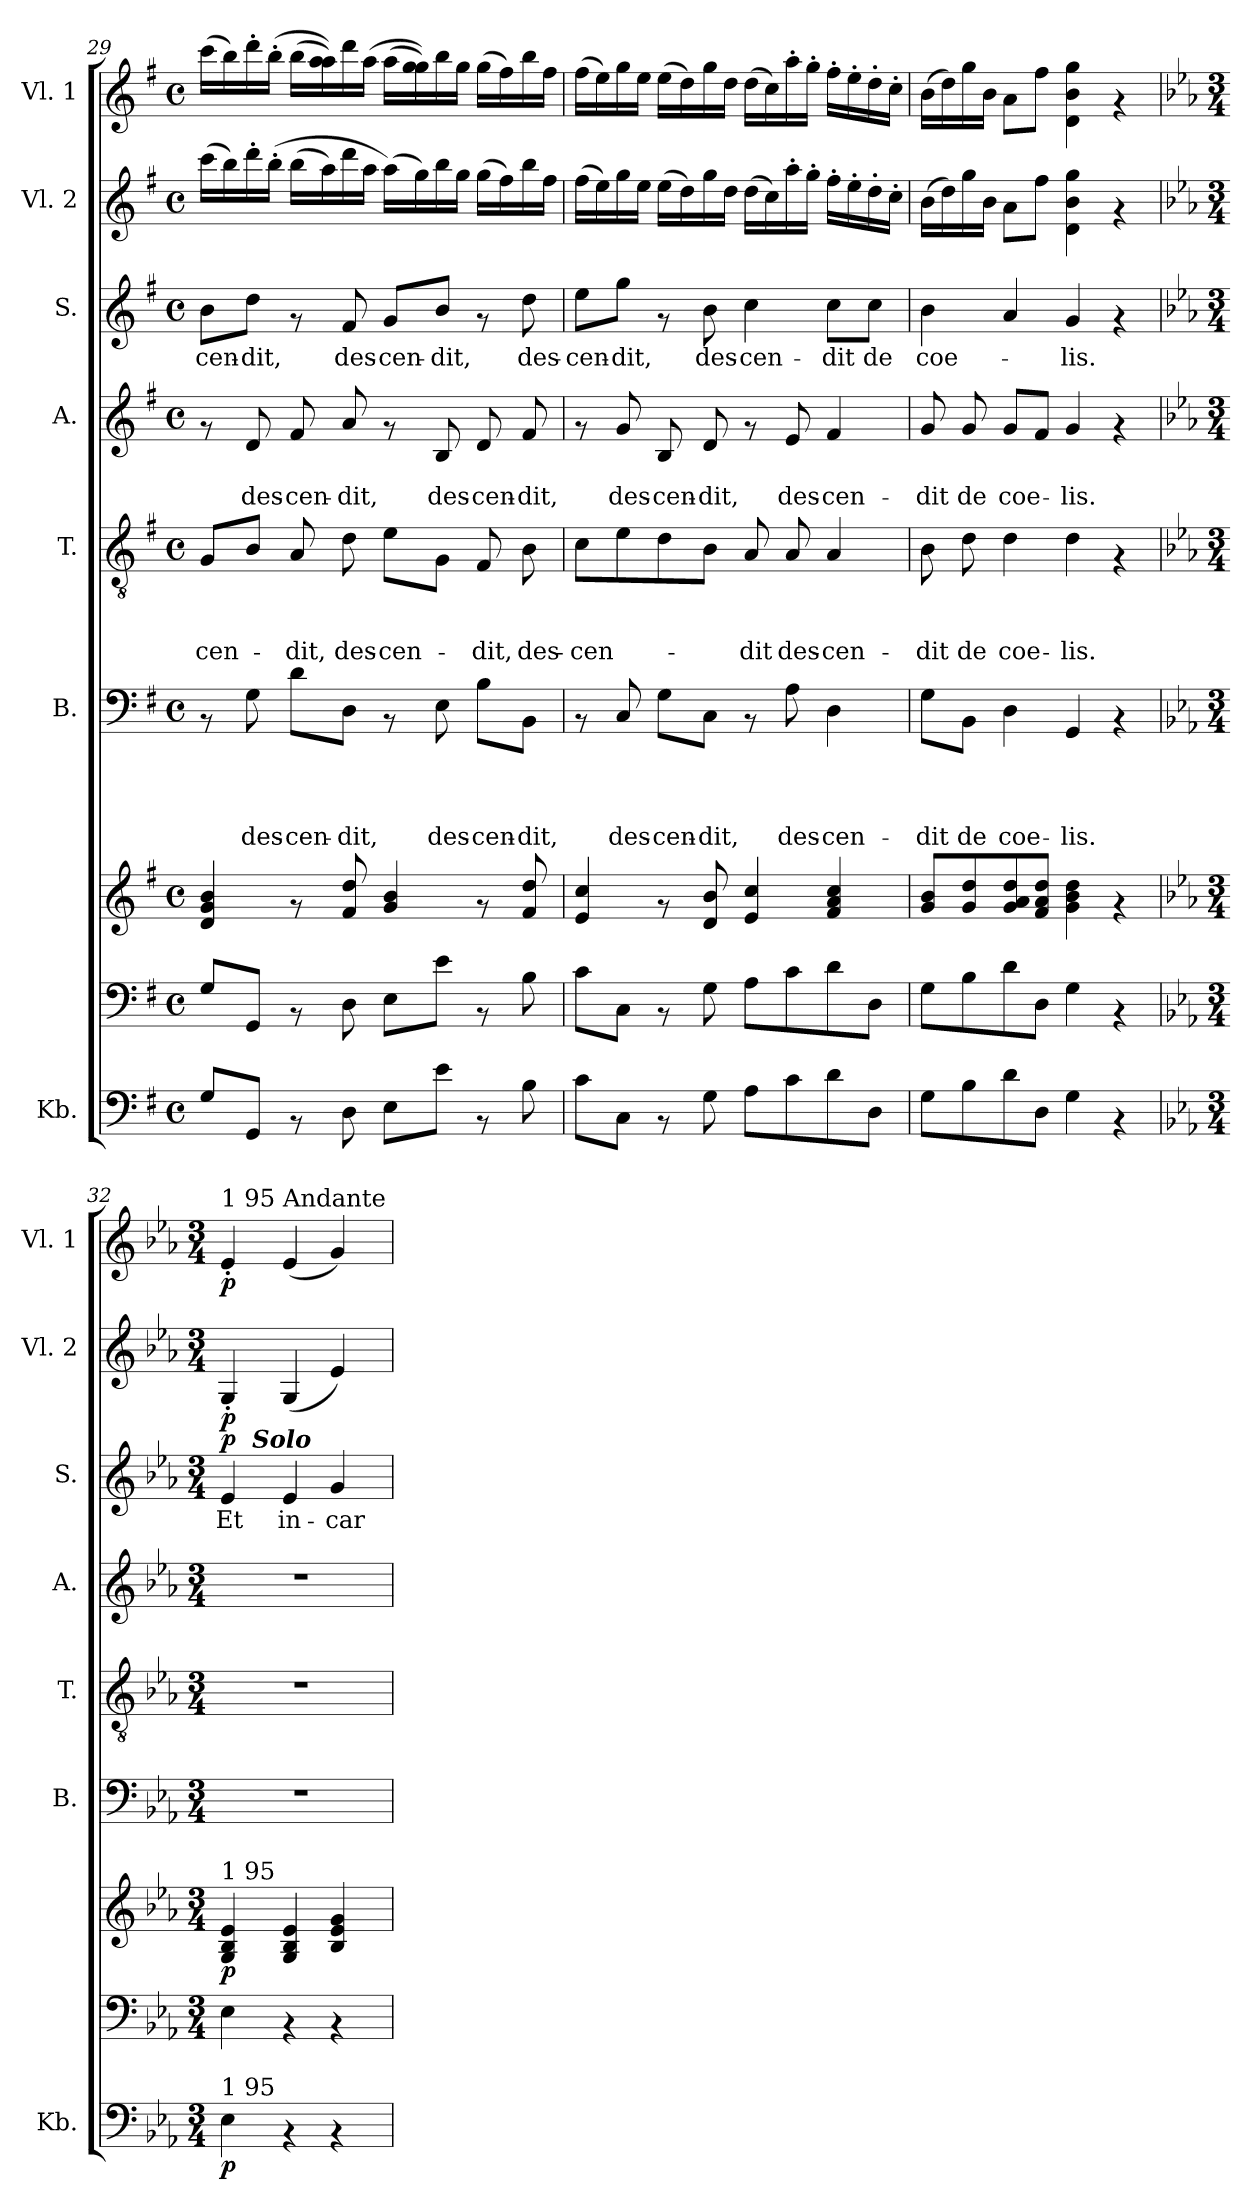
**kern	**dynam	**kern	**kern	**dynam	**kern	**text	**text	**text	**text	**kern	**text	**text	**text	**kern	**text	**text	**kern	**text	**dynam	**kern	**dynam	**kern	**dynam
*part9	*part9	*part8	*part7	*part7	*part6	*part6	*part6	*part6	*part6	*part5	*part5	*part5	*part5	*part4	*part4	*part4	*part3	*part3	*part3	*part2	*part2	*part1	*part1
*staff9	*staff9	*staff8	*staff7	*staff7	*staff6	*staff6	*staff6	*staff6	*staff6	*staff5	*staff5	*staff5	*staff5	*staff4	*staff4	*staff4	*staff3	*staff3	*staff3	*staff2	*staff2	*staff1	*staff1
*I"Kb.	*	*	*	*	*I"B.	*	*	*	*	*I"T.	*	*	*	*I"A.	*	*	*I"S.	*	*	*I"Vl. 2	*	*I"Vl. 1	*
*I'Kb.	*	*	*	*	*I'B.	*	*	*	*	*I'T.	*	*	*	*I'A.	*	*	*I'S.	*	*	*I'Vl. 2	*	*I'Vl. 1	*
*clefF4	*	*clefF4	*clefG2	*	*clefF4	*	*	*	*	*clefGv2	*	*	*	*clefG2	*	*	*clefG2	*	*	*clefG2	*	*clefG2	*
*k[f#]	*	*k[f#]	*k[f#]	*	*k[f#]	*	*	*	*	*k[f#]	*	*	*	*k[f#]	*	*	*k[f#]	*	*	*k[f#]	*	*k[f#]	*
*G:	*	*G:	*G:	*	*G:	*	*	*	*	*G:	*	*	*	*G:	*	*	*G:	*	*	*G:	*	*G:	*
*M4/4	*	*M4/4	*M4/4	*	*M4/4	*	*	*	*	*M4/4	*	*	*	*M4/4	*	*	*M4/4	*	*	*M4/4	*	*M4/4	*
*met(c)	*	*met(c)	*met(c)	*	*met(c)	*	*	*	*	*met(c)	*	*	*	*met(c)	*	*	*met(c)	*	*	*met(c)	*	*met(c)	*
=29	=29	=29	=29	=29	=29	=29	=29	=29	=29	=29	=29	=29	=29	=29	=29	=29	=29	=29	=29	=29	=29	=29	=29
!	!	!	!	!	!	!	!	!	!	!	!	!	!LO:LY:b	!	!	!	!	!LO:LY:b	!	!	!	!	!
8G/L	.	8G/L	4d/ 4g/ 4b/	.	8rAA	.	.	.	.	8G/L	.	.	-cen-	8rf	.	.	8b\L	-cen-	.	(<16ccc\LL	.	(<16ccc\LL	.
.	.	.	.	.	.	.	.	.	.	.	.	.	.	.	.	.	.	.	.	16bb\)	.	16bb\)	.
!	!	!	!	!	!	!	!	!	!LO:LY:b	!	!	!	!	!	!	!LO:LY:b	!	!LO:LY:b	!	!	!	!	!
8GG/J	.	8GG/J	.	.	8G\	.	.	.	des-	8B/J	.	.	.	8d/	.	des-	8dd\J	-dit,	.	16ddd'>\	.	16ddd'>\	.
.	.	.	.	.	.	.	.	.	.	.	.	.	.	.	.	.	.	.	.	(<16bb'>\JJ	.	(<16bb'>\JJ	.
!	!	!	!	!	!	!	!	!	!LO:LY:b	!	!	!	!LO:LY:b	!	!	!LO:LY:b	!	!	!	!	!	!	!
8rAA	.	8rAA	8rf	.	8d\L	.	.	.	-cen-	8A/	.	.	-dit,	8f#/	.	-cen-	8rf	.	.	(>16bb\LL	.	(>16bb\LL	.
.	.	.	.	.	.	.	.	.	.	.	.	.	.	.	.	.	.	.	.	16aa\)	.	16aa\ 16aa\))	.
!	!	!	!	!	!	!	!	!	!LO:LY:b	!	!	!	!LO:LY:b	!	!	!LO:LY:b	!	!LO:LY:b	!	!	!	!	!
8D\	.	8D\	8f#/ 8dd/	.	8D\J	.	.	.	-dit,	8d\	.	.	des-	8a/	.	-dit,	8f#/	des-	.	16ddd\	.	16ddd\	.
.	.	.	.	.	.	.	.	.	.	.	.	.	.	.	.	.	.	.	.	16aa\JJ	.	(>16aa\JJ	.
!	!	!	!	!	!	!	!	!	!	!	!	!	!LO:LY:b	!	!	!	!	!LO:LY:b	!	!	!	!	!
8E\L	.	8E\L	4g/ 4b/	.	8rAA	.	.	.	.	8e\L	.	.	-cen-	8rf	.	.	8g/L	-cen-	.	(>16aa\LL)	.	(>16aa\LL	.
.	.	.	.	.	.	.	.	.	.	.	.	.	.	.	.	.	.	.	.	16gg\)	.	16gg\ 16gg\))	.
!	!	!	!	!	!	!	!	!	!LO:LY:b	!	!	!	!	!	!	!LO:LY:b	!	!LO:LY:b	!	!	!	!	!
8e\J	.	8e\J	.	.	8E\	.	.	.	des-	8G\J	.	.	.	8B/	.	des-	8b/J	-dit,	.	16bb\	.	16bb\	.
.	.	.	.	.	.	.	.	.	.	.	.	.	.	.	.	.	.	.	.	16gg\JJ	.	16gg\JJ	.
!	!	!	!	!	!	!	!	!	!LO:LY:b	!	!	!	!LO:LY:b	!	!	!LO:LY:b	!	!	!	!	!	!	!
8rAA	.	8rAA	8rf	.	8B\L	.	.	.	-cen-	8F#/	.	.	-dit,	8d/	.	-cen-	8rf	.	.	(>16gg\LL	.	(>16gg\LL	.
.	.	.	.	.	.	.	.	.	.	.	.	.	.	.	.	.	.	.	.	16ff#\)	.	16ff#\)	.
!	!	!	!	!	!	!	!	!	!LO:LY:b	!	!	!	!LO:LY:b	!	!	!LO:LY:b	!	!LO:LY:b	!	!	!	!	!
8B\	.	8B\	8f#/ 8dd/	.	8BB\J	.	.	.	-dit,	8B\	.	.	des-	8f#/	.	-dit,	8dd\	des-	.	16bb\	.	16bb\	.
.	.	.	.	.	.	.	.	.	.	.	.	.	.	.	.	.	.	.	.	16ff#\JJ	.	16ff#\JJ	.
=30	=30	=30	=30	=30	=30	=30	=30	=30	=30	=30	=30	=30	=30	=30	=30	=30	=30	=30	=30	=30	=30	=30	=30
!	!	!	!	!	!	!	!	!	!	!	!	!	!LO:LY:b	!	!	!	!	!LO:LY:b	!	!	!	!	!
8c\L	.	8c\L	4e/ 4cc/	.	8rAA	.	.	.	.	8c\L	.	.	-cen-	8rf	.	.	8ee\L	-cen-	.	(>16ff#\LL	.	(>16ff#\LL	.
.	.	.	.	.	.	.	.	.	.	.	.	.	.	.	.	.	.	.	.	16ee\)	.	16ee\)	.
!	!	!	!	!	!	!	!	!	!LO:LY:b	!	!	!	!	!	!	!LO:LY:b	!	!LO:LY:b	!	!	!	!	!
8C\J	.	8C\J	.	.	8C/	.	.	.	des-	8e\	.	.	.	8g/	.	des-	8gg\J	-dit,	.	16gg\	.	16gg\	.
.	.	.	.	.	.	.	.	.	.	.	.	.	.	.	.	.	.	.	.	16ee\JJ	.	16ee\JJ	.
!	!	!	!	!	!	!	!	!	!LO:LY:b	!	!	!	!	!	!	!LO:LY:b	!	!	!	!	!	!	!
8rAA	.	8rAA	8rf	.	8G\L	.	.	.	-cen-	8d\	.	.	.	8B/	.	-cen-	8rf	.	.	(>16ee\LL	.	(>16ee\LL	.
.	.	.	.	.	.	.	.	.	.	.	.	.	.	.	.	.	.	.	.	16dd\)	.	16dd\)	.
!	!	!	!	!	!	!	!	!	!LO:LY:b	!	!	!	!	!	!	!LO:LY:b	!	!LO:LY:b	!	!	!	!	!
8G\	.	8G\	8d/ 8b/	.	8C\J	.	.	.	-dit,	8B\J	.	.	.	8d/	.	-dit,	8b\	des-	.	16gg\	.	16gg\	.
.	.	.	.	.	.	.	.	.	.	.	.	.	.	.	.	.	.	.	.	16dd\JJ	.	16dd\JJ	.
!	!	!	!	!	!	!	!	!	!	!	!	!	!LO:LY:b	!	!	!	!	!LO:LY:b	!	!	!	!	!
8A\L	.	8A\L	4e/ 4cc/	.	8rAA	.	.	.	.	8A/	.	.	-dit	8rf	.	.	4cc\	-cen-	.	(>16dd\LL	.	(>16dd\LL	.
.	.	.	.	.	.	.	.	.	.	.	.	.	.	.	.	.	.	.	.	16cc\)	.	16cc\)	.
!	!	!	!	!	!	!	!	!	!LO:LY:b	!	!	!	!LO:LY:b	!	!	!LO:LY:b	!	!	!	!	!	!	!
8c\	.	8c\	.	.	8A\	.	.	.	des-	8A/	.	.	des-	8e/	.	des-	.	.	.	16aa'>\	.	16aa'>\	.
.	.	.	.	.	.	.	.	.	.	.	.	.	.	.	.	.	.	.	.	16gg'>\JJ	.	16gg'>\JJ	.
!	!	!	!	!	!	!	!	!	!LO:LY:b	!	!	!	!LO:LY:b	!	!	!LO:LY:b	!	!LO:LY:b	!	!	!	!	!
8d\	.	8d\	4f#/ 4a/ 4cc/	.	4D\	.	.	.	-cen-	4A/	.	.	-cen-	4f#/	.	-cen-	8cc\L	-dit	.	16ff#'>\LL	.	16ff#'>\LL	.
.	.	.	.	.	.	.	.	.	.	.	.	.	.	.	.	.	.	.	.	16ee'>\	.	16ee'>\	.
!	!	!	!	!	!	!	!	!	!	!	!	!	!	!	!	!	!	!LO:LY:b	!	!	!	!	!
8D\J	.	8D\J	.	.	.	.	.	.	.	.	.	.	.	.	.	.	8cc\J	de	.	16dd'>\	.	16dd'>\	.
.	.	.	.	.	.	.	.	.	.	.	.	.	.	.	.	.	.	.	.	16cc'>\JJ	.	16cc'>\JJ	.
=31	=31	=31	=31	=31	=31	=31	=31	=31	=31	=31	=31	=31	=31	=31	=31	=31	=31	=31	=31	=31	=31	=31	=31
!	!	!	!	!	!	!	!	!	!LO:LY:b	!	!	!	!LO:LY:b	!	!	!LO:LY:b	!	!LO:LY:b	!	!	!	!	!
8G\L	.	8G\L	8g/ 8b/L	.	8G\L	.	.	.	-dit	8B\	.	.	-dit	8g/	.	-dit	4b\	coe-	.	(>16b\LL	.	(>16b\LL	.
.	.	.	.	.	.	.	.	.	.	.	.	.	.	.	.	.	.	.	.	16dd\)	.	16dd\)	.
!	!	!	!	!	!	!	!	!	!LO:LY:b	!	!	!	!LO:LY:b	!	!	!LO:LY:b	!	!	!	!	!	!	!
8B\	.	8B\	8g/ 8dd/	.	8BB\J	.	.	.	de	8d\	.	.	de	8g/	.	de	.	.	.	16gg\	.	16gg\	.
.	.	.	.	.	.	.	.	.	.	.	.	.	.	.	.	.	.	.	.	16b\JJ	.	16b\JJ	.
!	!	!	!	!	!	!	!	!	!LO:LY:b	!	!	!	!LO:LY:b	!	!	!LO:LY:b	!	!	!	!	!	!	!
8d\	.	8d\	8g/ 8a/ 8dd/	.	4D\	.	.	.	coe-	4d\	.	.	coe-	8g/L	.	coe-	4a/	.	.	8a\L	.	8a\L	.
8D\J	.	8D\J	8f#/ 8a/ 8dd/J	.	.	.	.	.	.	.	.	.	.	8f#/J	.	.	.	.	.	8ff#\J	.	8ff#\J	.
!	!	!	!	!	!	!	!	!	!LO:LY:b	!	!	!	!LO:LY:b	!	!	!LO:LY:b	!	!LO:LY:b	!	!	!	!	!
4G\	.	4G\	4g\ 4b\ 4dd\	.	4GG/	.	.	.	-lis.	4d\	.	.	-lis.	4g/	.	-lis.	4g/	-lis.	.	4d\ 4b\ 4gg\	.	4d\ 4b\ 4gg\	.
4rAA	.	4rAA	4rf	.	4rAA	.	.	.	.	4rF	.	.	.	4rf	.	.	4rf	.	.	4rf	.	4rf	.
!!LO:PB:g=z
=32	=32	=32	=32	=32	=32	=32	=32	=32	=32	=32	=32	=32	=32	=32	=32	=32	=32	=32	=32	=32	=32	=32	=32
*k[b-e-a-]	*	*k[b-e-a-]	*k[b-e-a-]	*	*k[b-e-a-]	*	*	*	*	*k[b-e-a-]	*	*	*	*k[b-e-a-]	*	*	*k[b-e-a-]	*	*	*k[b-e-a-]	*	*k[b-e-a-]	*
*E-:	*	*E-:	*E-:	*	*E-:	*	*	*	*	*E-:	*	*	*	*E-:	*	*	*E-:	*	*	*E-:	*	*E-:	*
*M3/4	*	*M3/4	*M3/4	*	*M3/4	*	*	*	*	*M3/4	*	*	*	*M3/4	*	*	*M3/4	*	*	*M3/4	*	*M3/4	*
!	!	!	!	!	!	!	!	!	!	!	!	!	!	!	!	!	!	!	!	!	!	!LO:TX:a:t=1 95 Andante	!
!	!	!	!	!	!	!	!	!	!	!	!	!	!	!	!	!	!LO:TX:a:t=1 95	!	!	!	!	!	!
!	!	!	!LO:TX:a:t=1 95	!	!	!	!	!	!	!	!	!	!	!	!	!	!	!	!	!	!	!	!
!LO:TX:a:t=1 95	!	!	!	!	!	!	!	!	!	!	!	!	!	!	!	!	!	!	!	!	!	!	!
!	!LO:DY:b	!	!	!LO:DY:b	!	!	!	!	!	!	!	!	!	!	!	!	!	!LO:LY:b	!LO:DY:a	!	!LO:DY:b	!	!LO:DY:b
*	*	*	*	*	*	*	*	*	*	*	*	*	*	*	*	*	*^	*	*	*	*	*	*
4E-\	p	4E-\	4G/ 4B-/ 4e-/	p	2.r	.	.	.	.	2.r	.	.	.	2.r	.	.	4e-/	8ryy	Et	p	4G'</	p	4e-'</	p
!	!	!	!	!	!	!	!	!	!	!	!	!	!	!	!	!	!	!LO:TX:a:Bi:t=Solo	!	!	!	!	!	!
.	.	.	.	.	.	.	.	.	.	.	.	.	.	.	.	.	.	2ryy	.	.	.	.	.	.
!	!	!	!	!	!	!	!	!	!	!	!	!	!	!	!	!	!	!	!LO:LY:b	!	!	!	!	!
4rAA	.	4rAA	4G/ 4B-/ 4e-/	.	.	.	.	.	.	.	.	.	.	.	.	.	4e-/	.	in-	.	(<4G/	.	(<4e-/	.
!	!	!	!	!	!	!	!	!	!	!	!	!	!	!	!	!	!	!	!LO:LY:b	!	!	!	!	!
4rAA	.	4rAA	4B-/ 4e-/ 4g/	.	.	.	.	.	.	.	.	.	.	.	.	.	4g/	.	-car-	.	4e-/)	.	4g/)	.
.	.	.	.	.	.	.	.	.	.	.	.	.	.	.	.	.	.	8ryy	.	.	.	.	.	.
*	*	*	*	*	*	*	*	*	*	*	*	*	*	*	*	*	*v	*v	*	*	*	*	*	*
=	=	=	=	=	=	=	=	=	=	=	=	=	=	=	=	=	=	=	=	=	=	=	=
*-	*-	*-	*-	*-	*-	*-	*-	*-	*-	*-	*-	*-	*-	*-	*-	*-	*-	*-	*-	*-	*-	*-	*-
